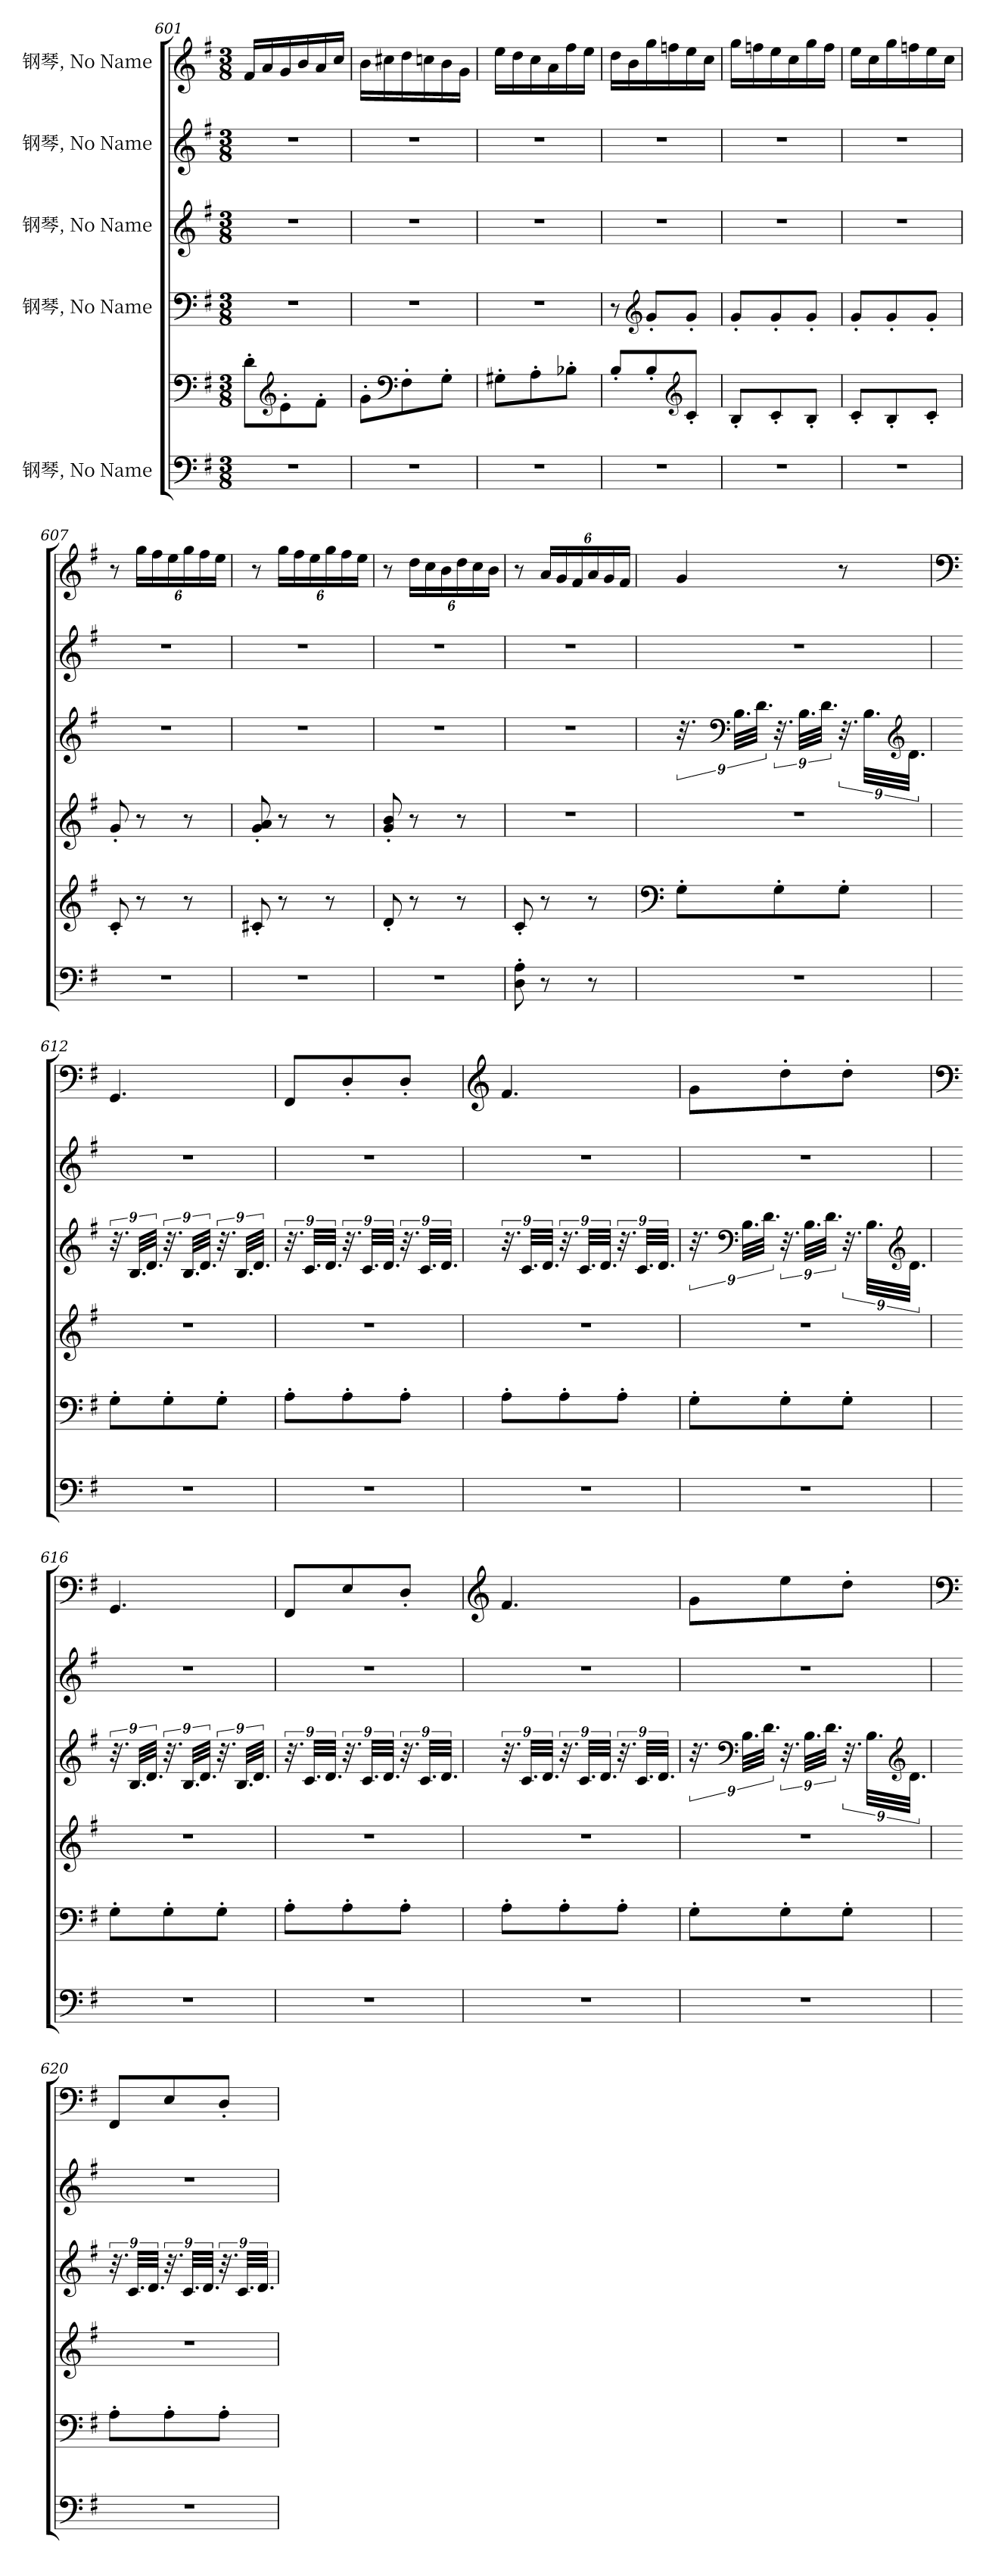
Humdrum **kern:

**kern	**kern	**kern	**kern	**kern	**kern
*part5	*part5	*part4	*part3	*part2	*part1
*staff6	*staff5	*staff4	*staff3	*staff2	*staff1
*I"钢琴, No Name	*	*I"钢琴, No Name	*I"钢琴, No Name	*I"钢琴, No Name	*I"钢琴, No Name
*clefF4	*clefF4	*clefF4	*clefG2	*clefG2	*clefG2
*k[f#]	*k[f#]	*k[f#]	*k[f#]	*k[f#]	*k[f#]
*M3/8	*M3/8	*M3/8	*M3/8	*M3/8	*M3/8
=601	=601	=601	=601	=601	=601
4.r	8d'\L	4.r	4.r	4.r	16f#/LL
.	.	.	.	.	16a/
*	*clefG2	*	*	*	*
.	8e'\	.	.	.	16g/
.	.	.	.	.	16b/
.	8f#'\J	.	.	.	16a/
.	.	.	.	.	16cc/JJ
=602	=602	=602	=602	=602	=602
4.r	8g'\L	4.r	4.r	4.r	16b\LL
.	.	.	.	.	16cc#X\
*	*clefF4	*	*	*	*
.	8F#'\	.	.	.	16dd\
.	.	.	.	.	16ccn\
.	8G'\J	.	.	.	16b\
.	.	.	.	.	16g\JJ
=603	=603	=603	=603	=603	=603
4.r	8G#X'\L	4.r	4.r	4.r	16ee\LL
.	.	.	.	.	16dd\
.	8A'\	.	.	.	16cc\
.	.	.	.	.	16a\
.	8B-X'\J	.	.	.	16ff#\
.	.	.	.	.	16ee\JJ
=604	=604	=604	=604	=604	=604
4.r	8B'/L	8r	4.r	4.r	16dd\LL
.	.	.	.	.	16b\
*	*	*clefG2	*	*	*
.	8B'/	8g'/L	.	.	16gg\
.	.	.	.	.	16ffn\
*	*clefG2	*	*	*	*
.	8c'/J	8g'/J	.	.	16ee\
.	.	.	.	.	16cc\JJ
!!LO:LB:g=z
=605	=605	=605	=605	=605	=605
4.r	8B'/L	8g'/L	4.r	4.r	16gg\LL
.	.	.	.	.	16ffn\
.	8c'/	8g'/	.	.	16ee\
.	.	.	.	.	16cc\
.	8B'/J	8g'/J	.	.	16gg\
.	.	.	.	.	16ff\JJ
=606	=606	=606	=606	=606	=606
4.r	8c'/L	8g'/L	4.r	4.r	16ee\LL
.	.	.	.	.	16cc\
.	8B'/	8g'/	.	.	16gg\
.	.	.	.	.	16ffn\
.	8c'/J	8g'/J	.	.	16ee\
*	*	*	*	*	*MM120
.	.	.	.	.	16cc\JJ
=607	=607	=607	=607	=607	=607
*	*	*	*	*	*MM125
4.r	8c'/	8g'/	4.r	4.r	8r
*	*	*	*	*	*Xbrackettup
.	8r	8r	.	.	24gg\LL
.	.	.	.	.	24ff#\
.	.	.	.	.	24ee\
.	8r	8r	.	.	24gg\
.	.	.	.	.	24ff#\
.	.	.	.	.	24ee\JJ
=608	=608	=608	=608	=608	=608
4.r	8c#X'/	8g/' 8a/'	4.r	4.r	8r
.	8r	8r	.	.	24gg\LL
.	.	.	.	.	24ff#\
.	.	.	.	.	24ee\
.	8r	8r	.	.	24gg\
.	.	.	.	.	24ff#\
.	.	.	.	.	24ee\JJ
=609	=609	=609	=609	=609	=609
4.r	8d'/	8g/' 8b/'	4.r	4.r	8r
.	8r	8r	.	.	24dd\LL
.	.	.	.	.	24cc\
.	.	.	.	.	24b\
.	8r	8r	.	.	24dd\
.	.	.	.	.	24cc\
.	.	.	.	.	24b\JJ
!!LO:PB:g=z
=610	=610	=610	=610	=610	=610
8D\' 8A\'	8c'/	4.r	4.r	4.r	8r
8r	8r	.	.	.	24a/LL
.	.	.	.	.	24g/
.	.	.	.	.	24f#/
8r	8r	.	.	.	24a/
.	.	.	.	.	24g/
.	.	.	.	.	24f#/JJ
=611	=611	=611	=611	=611	=611
*	*clefF4	*	*	*	*
*	*	*	*	*	*MM125
4.r	8G'\L	4.r	36.r	4.r	4g/
*	*	*	*clefF4	*	*
.	.	.	36.B\LLL	.	.
.	.	.	36.d\JJJ	.	.
.	8G'\	.	36.r	.	.
.	.	.	36.B\LLL	.	.
.	.	.	36.d\JJJ	.	.
.	8G'\J	.	36.r	.	8r
.	.	.	36.B\LLL	.	.
*	*	*	*clefG2	*	*
.	.	.	36.d\JJJ	.	.
=612	=612	=612	=612	=612	=612
*	*	*	*	*	*clefF4
4.r	8G'\L	4.r	36.r	4.r	4.GG/
.	.	.	36.B/LLL	.	.
.	.	.	36.d/JJJ	.	.
.	8G'\	.	36.r	.	.
.	.	.	36.B/LLL	.	.
.	.	.	36.d/JJJ	.	.
.	8G'\J	.	36.r	.	.
.	.	.	36.B/LLL	.	.
.	.	.	36.d/JJJ	.	.
!!LO:LB:g=z
=613	=613	=613	=613	=613	=613
4.r	8A'\L	4.r	36.r	4.r	8FF#/L
.	.	.	36.c/LLL	.	.
.	.	.	36.d/JJJ	.	.
.	8A'\	.	36.r	.	8D'/
.	.	.	36.c/LLL	.	.
.	.	.	36.d/JJJ	.	.
.	8A'\J	.	36.r	.	8D'/J
.	.	.	36.c/LLL	.	.
.	.	.	36.d/JJJ	.	.
=614	=614	=614	=614	=614	=614
*	*	*	*	*	*clefG2
4.r	8A'\L	4.r	36.r	4.r	4.f#/
.	.	.	36.c/LLL	.	.
.	.	.	36.d/JJJ	.	.
.	8A'\	.	36.r	.	.
.	.	.	36.c/LLL	.	.
.	.	.	36.d/JJJ	.	.
.	8A'\J	.	36.r	.	.
.	.	.	36.c/LLL	.	.
.	.	.	36.d/JJJ	.	.
!!LO:PB:g=z
=615	=615	=615	=615	=615	=615
4.r	8G'\L	4.r	36.r	4.r	8g\L
*	*	*	*clefF4	*	*
.	.	.	36.B\LLL	.	.
.	.	.	36.d\JJJ	.	.
.	8G'\	.	36.r	.	8dd'\
.	.	.	36.B\LLL	.	.
.	.	.	36.d\JJJ	.	.
.	8G'\J	.	36.r	.	8dd'\J
.	.	.	36.B\LLL	.	.
*	*	*	*clefG2	*	*
.	.	.	36.d\JJJ	.	.
=616	=616	=616	=616	=616	=616
*	*	*	*	*	*clefF4
4.r	8G'\L	4.r	36.r	4.r	4.GG/
.	.	.	36.B/LLL	.	.
.	.	.	36.d/JJJ	.	.
.	8G'\	.	36.r	.	.
.	.	.	36.B/LLL	.	.
.	.	.	36.d/JJJ	.	.
.	8G'\J	.	36.r	.	.
.	.	.	36.B/LLL	.	.
.	.	.	36.d/JJJ	.	.
!!LO:LB:g=z
=617	=617	=617	=617	=617	=617
4.r	8A'\L	4.r	36.r	4.r	8FF#/L
.	.	.	36.c/LLL	.	.
.	.	.	36.d/JJJ	.	.
*	*	*	*	*	*MM125
.	8A'\	.	36.r	.	8E/
.	.	.	36.c/LLL	.	.
.	.	.	36.d/JJJ	.	.
.	8A'\J	.	36.r	.	8D'/J
.	.	.	36.c/LLL	.	.
.	.	.	36.d/JJJ	.	.
=618	=618	=618	=618	=618	=618
*	*	*	*	*	*clefG2
4.r	8A'\L	4.r	36.r	4.r	4.f#/
.	.	.	36.c/LLL	.	.
.	.	.	36.d/JJJ	.	.
.	8A'\	.	36.r	.	.
.	.	.	36.c/LLL	.	.
.	.	.	36.d/JJJ	.	.
.	8A'\J	.	36.r	.	.
.	.	.	36.c/LLL	.	.
.	.	.	36.d/JJJ	.	.
!!LO:PB:g=z
=619	=619	=619	=619	=619	=619
4.r	8G'\L	4.r	36.r	4.r	8g\L
*	*	*	*clefF4	*	*
.	.	.	36.B\LLL	.	.
.	.	.	36.d\JJJ	.	.
*	*	*	*	*	*MM125
.	8G'\	.	36.r	.	8ee\
.	.	.	36.B\LLL	.	.
.	.	.	36.d\JJJ	.	.
.	8G'\J	.	36.r	.	8dd'\J
.	.	.	36.B\LLL	.	.
*	*	*	*clefG2	*	*
.	.	.	36.d\JJJ	.	.
=620	=620	=620	=620	=620	=620
*	*	*	*	*	*clefF4
4.r	8A'\L	4.r	36.r	4.r	8FF#/L
.	.	.	36.c/LLL	.	.
.	.	.	36.d/JJJ	.	.
*	*	*	*	*	*MM125
.	8A'\	.	36.r	.	8E/
.	.	.	36.c/LLL	.	.
.	.	.	36.d/JJJ	.	.
.	8A'\J	.	36.r	.	8D'/J
.	.	.	36.c/LLL	.	.
.	.	.	36.d/JJJ	.	.
=	=	=	=	=	=
*-	*-	*-	*-	*-	*-
